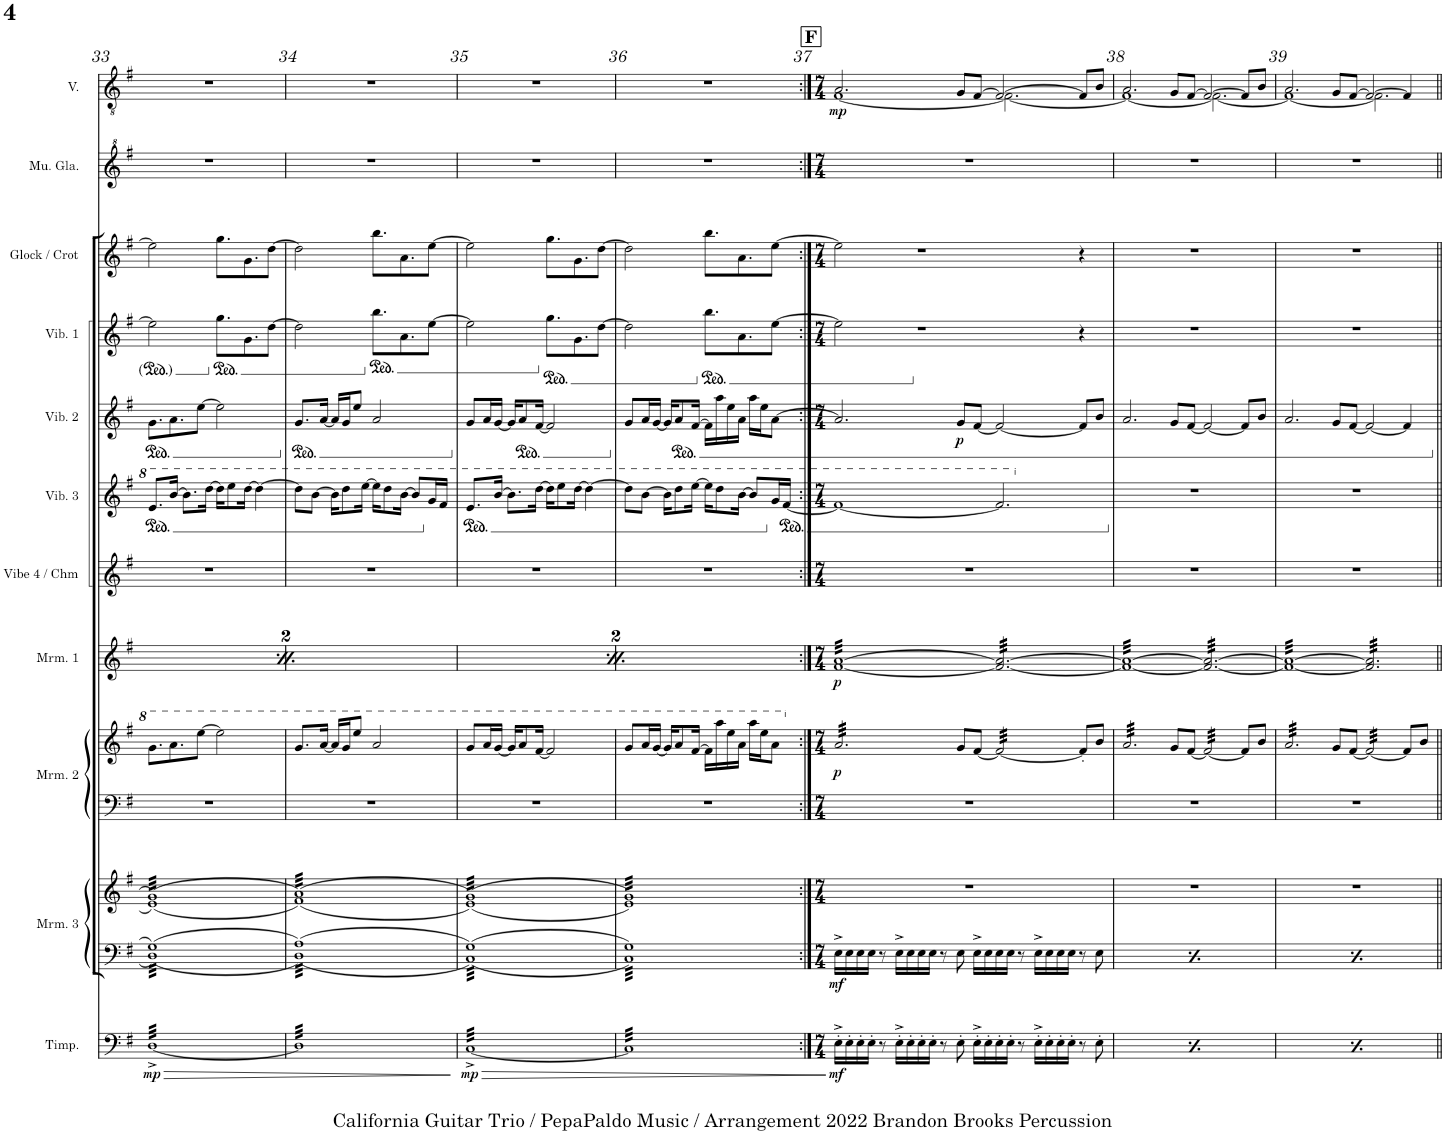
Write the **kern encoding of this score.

**kern	**dynam	**kern	**kern	**dynam	**kern	**kern	**dynam	**kern	**dynam	**kern	**kern	**kern	**dynam	**kern	**kern	**kern	**kern	**dynam
*part11	*part11	*part10	*part10	*part10	*part9	*part9	*part9	*part8	*part8	*part7	*part6	*part5	*part5	*part4	*part3	*part2	*part1	*part1
*staff13	*staff13	*staff12	*staff11	*staff11/12	*staff10	*staff9	*staff9/10	*staff8	*staff8	*staff7	*staff6	*staff5	*staff5	*staff4	*staff3	*staff2	*staff1	*staff1
*I"Timpani	*	*I"Marimba 3	*	*	*I"Marimba 2	*	*	*I"Marimba 1	*	*I"Vibraphone 4 /  Chimes	*I"Vibraphone 3	*I"Vibraphone 2	*	*I"Vibraphone 1	*I"Glock / Crot	*I"Musical Glasses	*I"Voice	*
*I'Timp.	*	*I'Mrm. 3	*	*	*I'Mrm. 2	*	*	*I'Mrm. 1	*	*I'Vibe 4 / Chm	*I'Vib. 3	*I'Vib. 2	*	*I'Vib. 1	*I'Glock / Crot	*I'Mu. Gla.	*I'V.	*
!!LO:PB:g=z
*clefF4	*	*clefF4	*clefG2	*	*clefF4	*clefG2	*	*clefG2	*	*clefG2	*clefG2	*clefG2	*	*clefG2	*clefG2	*clefG^2	*clefGv2	*
*	*	*	*	*	*	*	*	*	*	*	*	*	*	*	*Trd-14c-24	*	*	*
*k[f#]	*	*k[f#]	*k[f#]	*	*k[f#]	*k[f#]	*	*k[f#]	*	*k[f#]	*k[f#]	*k[f#]	*	*k[f#]	*k[f#]	*k[f#]	*k[f#]	*
*M4/4	*	*M4/4	*M4/4	*	*M4/4	*M4/4	*	*M4/4	*	*M4/4	*M4/4	*M4/4	*	*M4/4	*M4/4	*M4/4	*M4/4	*
=33	=33	=33	=33	=33	=33	=33	=33	=33	=33	=33	=33	=33	=33	=33	=33	=33	=33	=33
!	!LO:HP:b	!	!	!	!	!	!	!	!	!	!	!	!	!	!	!	!	!
!	!LO:DY:n=1:b	!	!	!	!	!	!	!	!LO:DY:b	!	!	!	!	!	!	!	!	!
*tremolo	*	*	*	*	*	*	*	*	*	*	*	*	*	*	*	*	*	*
*	*	*tremolo	*	*	*	*	*	*	*	*	*	*	*	*	*	*	*	*
*	*	*	*tremolo	*	*	*	*	*	*	*	*	*	*	*	*	*	*	*
[32D^LLL	> mp	32D 32GLLL	((>32e 32gLLL	.	1r	8.gg\L	.	16ee^>\LL	mf	1r	8.ee/L	8.g\L	.	2ee\]	2ee\]	1r	1r	.
32D^	.	32D 32G	((>32e 32g	.	.	.	.	.	.	.	.	.	.	.	.	.	.	.
32D^	.	32D 32G	((>32e 32g	.	.	.	.	16g\	.	.	.	.	.	.	.	.	.	.
32D^	.	32D 32G	((>32e 32g	.	.	.	.	.	.	.	.	.	.	.	.	.	.	.
32D^	.	32D 32G	((>32e 32g	.	.	.	.	16B\	.	.	.	.	.	.	.	.	.	.
32D^	.	32D 32G	((>32e 32g	.	.	.	.	.	.	.	.	.	.	.	.	.	.	.
32D^	.	32D 32G	((>32e 32g	.	.	8.aa\	.	16bb^>\JJ	.	.	[16bb/Jk	8.a\	.	.	.	.	.	.
32D^	.	32D 32G	((>32e 32g	.	.	.	.	.	.	.	.	.	.	.	.	.	.	.
32D^	.	32D 32G	((>32e 32g	.	.	.	.	16dd\LL	.	.	8.bb\L]	.	.	.	.	.	.	.
32D^	.	32D 32G	((>32e 32g	.	.	.	.	.	.	.	.	.	.	.	.	.	.	.
32D^	.	32D 32G	((>32e 32g	.	.	.	.	16f#\	.	.	.	.	.	.	.	.	.	.
32D^	.	32D 32G	((>32e 32g	.	.	.	.	.	.	.	.	.	.	.	.	.	.	.
32D^	.	32D 32G	((>32e 32g	.	.	[8eee\J	.	16dd\	.	.	.	[8ee\J	.	.	.	.	.	.
32D^	.	32D 32G	((>32e 32g	.	.	.	.	.	.	.	.	.	.	.	.	.	.	.
32D^	.	32D 32G	((>32e 32g	.	.	.	.	16ddd^\JJ	.	.	[16ddd\Jk	.	.	.	.	.	.	.
32D^	.	32D 32G	((>32e 32g	.	.	.	.	.	.	.	.	.	.	.	.	.	.	.
*	*	*	*	*	*	*	*	*	*	*	*	*	*	*ped	*	*	*	*
32D^	.	32D 32G	((>32e 32g	.	.	2eee\]	.	16dd\LL	.	.	16ddd\KL]	2ee\]	.	8.gg\L	8.gg\L	.	.	.
32D^	.	32D 32G	((>32e 32g	.	.	.	.	.	.	.	.	.	.	.	.	.	.	.
32D^	.	32D 32G	((>32e 32g	.	.	.	.	16eee^\	.	.	8eee\	.	.	.	.	.	.	.
32D^	.	32D 32G	((>32e 32g	.	.	.	.	.	.	.	.	.	.	.	.	.	.	.
32D^	.	32D 32G	((>32e 32g	.	.	.	.	16ee\	.	.	.	.	.	.	.	.	.	.
32D^	.	32D 32G	((>32e 32g	.	.	.	.	.	.	.	.	.	.	.	.	.	.	.
32D^	.	32D 32G	((>32e 32g	.	.	.	.	16ddd^\JJ	.	.	[16ddd\Jk	.	.	8.g\	8.g\	.	.	.
32D^	.	32D 32G	((>32e 32g	.	.	.	.	.	.	.	.	.	.	.	.	.	.	.
32D^	.	32D 32G	((>32e 32g	.	.	.	.	16dd/LL	.	.	4ddd\_	.	.	.	.	.	.	.
32D^	.	32D 32G	((>32e 32g	.	.	.	.	.	.	.	.	.	.	.	.	.	.	.
32D^	.	32D 32G	((>32e 32g	.	.	.	.	16ee/	.	.	.	.	.	.	.	.	.	.
32D^	.	32D 32G	((>32e 32g	.	.	.	.	.	.	.	.	.	.	.	.	.	.	.
32D^	.	32D 32G	((>32e 32g	.	.	.	.	16g/	.	.	.	.	.	[8dd\J	[8dd\J	.	.	.
32D^	.	32D 32G	((>32e 32g	.	.	.	.	.	.	.	.	.	.	.	.	.	.	.
32D^	.	32D 32G	((>32e 32g	.	.	.	.	16B/JJ	.	.	.	.	.	.	.	.	.	.
32D^JJJ	.	32D 32GJJJ	32e 32gJJJ	.	.	.	.	.	.	.	.	.	.	.	.	.	.	.
=34	=34	=34	=34	=34	=34	=34	=34	=34	=34	=34	=34	=34	=34	=34	=34	=34	=34	=34
32D]LLL	.	32D 32ALLL	(>(32f# 32a))LLL	.	1r	8.gg/L	.	16dd\LL	.	1r	8ddd\L]	8.g/L	.	2dd\]	2dd\]	1r	1r	.
32D	.	32D 32A	(>(32f# 32a))	.	.	.	.	.	.	.	.	.	.	.	.	.	.	.
32D	.	32D 32A	(>(32f# 32a))	.	.	.	.	16f#\	.	.	.	.	.	.	.	.	.	.
32D	.	32D 32A	(>(32f# 32a))	.	.	.	.	.	.	.	.	.	.	.	.	.	.	.
32D	.	32D 32A	(>(32f# 32a))	.	.	.	.	16bb^\	.	.	[8bb\J	.	.	.	.	.	.	.
32D	.	32D 32A	(>(32f# 32a))	.	.	.	.	.	.	.	.	.	.	.	.	.	.	.
32D	.	32D 32A	(>(32f# 32a))	.	.	[16aa/Jk	.	16dd\JJ	.	.	.	[16a/Jk	.	.	.	.	.	.
32D	.	32D 32A	(>(32f# 32a))	.	.	.	.	.	.	.	.	.	.	.	.	.	.	.
32D	.	32D 32A	(>(32f# 32a))	.	.	16aa/LL]	.	16f#\LL	.	.	16bb\KL]	16a/LL]	.	.	.	.	.	.
32D	.	32D 32A	(>(32f# 32a))	.	.	.	.	.	.	.	.	.	.	.	.	.	.	.
32D	.	32D 32A	(>(32f# 32a))	.	.	16gg/J	.	16ddd^\	.	.	8ddd\	16g/J	.	.	.	.	.	.
32D	.	32D 32A	(>(32f# 32a))	.	.	.	.	.	.	.	.	.	.	.	.	.	.	.
32D	.	32D 32A	(>(32f# 32a))	.	.	8eee/J	.	16dd\	.	.	.	8ee/J	.	.	.	.	.	.
32D	.	32D 32A	(>(32f# 32a))	.	.	.	.	.	.	.	.	.	.	.	.	.	.	.
32D	.	32D 32A	(>(32f# 32a))	.	.	.	.	16eee^\JJ	.	.	[16eee\Jk	.	.	.	.	.	.	.
32D	.	32D 32A	(>(32f# 32a))	.	.	.	.	.	.	.	.	.	.	.	.	.	.	.
*	*	*	*	*	*	*	*	*	*	*	*	*	*	*Xped	*	*	*	*
*	*	*	*	*	*	*	*	*	*	*	*	*	*	*ped	*	*	*	*
32D	.	32D 32A	(>(32f# 32a))	.	.	2aa/	.	16ee\LL	.	.	16eee\KL]	2a/	.	8.bb\L	8.bb\L	.	.	.
32D	.	32D 32A	(>(32f# 32a))	.	.	.	.	.	.	.	.	.	.	.	.	.	.	.
32D	.	32D 32A	(>(32f# 32a))	.	.	.	.	16ddd^\	.	.	8ddd\	.	.	.	.	.	.	.
32D	.	32D 32A	(>(32f# 32a))	.	.	.	.	.	.	.	.	.	.	.	.	.	.	.
32D	.	32D 32A	(>(32f# 32a))	.	.	.	.	16dd\	.	.	.	.	.	.	.	.	.	.
32D	.	32D 32A	(>(32f# 32a))	.	.	.	.	.	.	.	.	.	.	.	.	.	.	.
32D	.	32D 32A	(>(32f# 32a))	.	.	.	.	16bb^\JJ	.	.	[16bb\Jk	.	.	8.a\	8.a\	.	.	.
32D	.	32D 32A	(>(32f# 32a))	.	.	.	.	.	.	.	.	.	.	.	.	.	.	.
32D	.	32D 32A	(>(32f# 32a))	.	.	.	.	16dd\LL	.	.	8bb/L]	.	.	.	.	.	.	.
32D	.	32D 32A	(>(32f# 32a))	.	.	.	.	.	.	.	.	.	.	.	.	.	.	.
32D	.	32D 32A	(>(32f# 32a))	.	.	.	.	16f#\	.	.	.	.	.	.	.	.	.	.
32D	.	32D 32A	(>(32f# 32a))	.	.	.	.	.	.	.	.	.	.	.	.	.	.	.
*	*	*	*	*	*	*	*	*	*	*	*Xped	*	*	*	*	*	*	*
32D	.	32D 32A	(>(32f# 32a))	.	.	.	.	16gg^\	.	.	16gg/L	.	.	[8ee\J	[8ee\J	.	.	.
32D	.	32D 32A	(>(32f# 32a))	.	.	.	.	.	.	.	.	.	.	.	.	.	.	.
32D	.	32D 32A	(>(32f# 32a))	.	.	.	.	16ff#^\JJ	.	.	16ff#/JJ	.	.	.	.	.	.	.
32DJJJ	.	32D 32AJJJ	(32f# 32a))JJJ	.	.	.	.	.	.	.	.	.	.	.	.	.	.	.
.	]	.	.	.	.	.	.	.	.	.	.	.	.	.	.	.	.	.
=35	=35	=35	=35	=35	=35	=35	=35	=35	=35	=35	=35	=35	=35	=35	=35	=35	=35	=35
!	!LO:HP:b	!	!	!	!	!	!	!	!	!	!	!	!	!	!	!	!	!
!	!LO:DY:n=1:b	!	!	!	!	!	!	!	!LO:DY:b	!	!	!	!	!	!	!	!	!
[32C^LLL	> mp	32C 32GLLL	(>(32e 32g))LLL	.	1r	8gg/L	.	16ee^>\LL	mf	1r	8.ee/L	8g/L	.	2ee\]	2ee\]	1r	1r	.
32C^	.	32C 32G	(>(32e 32g))	.	.	.	.	.	.	.	.	.	.	.	.	.	.	.
32C^	.	32C 32G	(>(32e 32g))	.	.	.	.	16g\	.	.	.	.	.	.	.	.	.	.
32C^	.	32C 32G	(>(32e 32g))	.	.	.	.	.	.	.	.	.	.	.	.	.	.	.
32C^	.	32C 32G	(>(32e 32g))	.	.	16aa/L	.	16B\	.	.	.	16a/L	.	.	.	.	.	.
32C^	.	32C 32G	(>(32e 32g))	.	.	.	.	.	.	.	.	.	.	.	.	.	.	.
32C^	.	32C 32G	(>(32e 32g))	.	.	[16gg/JJ	.	16bb^>\JJ	.	.	[16bb/Jk	[16g/JJ	.	.	.	.	.	.
32C^	.	32C 32G	(>(32e 32g))	.	.	.	.	.	.	.	.	.	.	.	.	.	.	.
32C^	.	32C 32G	(>(32e 32g))	.	.	16gg/KL]	.	16dd\LL	.	.	8.bb\L]	16g/KL]	.	.	.	.	.	.
32C^	.	32C 32G	(>(32e 32g))	.	.	.	.	.	.	.	.	.	.	.	.	.	.	.
*	*	*	*	*	*	*	*	*	*	*	*	*ped	*	*	*	*	*	*
32C^	.	32C 32G	(>(32e 32g))	.	.	8aa/	.	16f#\	.	.	.	8a/	.	.	.	.	.	.
32C^	.	32C 32G	(>(32e 32g))	.	.	.	.	.	.	.	.	.	.	.	.	.	.	.
32C^	.	32C 32G	(>(32e 32g))	.	.	.	.	16dd\	.	.	.	.	.	.	.	.	.	.
32C^	.	32C 32G	(>(32e 32g))	.	.	.	.	.	.	.	.	.	.	.	.	.	.	.
32C^	.	32C 32G	(>(32e 32g))	.	.	[16ff#/Jk	.	16ddd^\JJ	.	.	[16ddd\Jk	[16f#/Jk	.	.	.	.	.	.
32C^	.	32C 32G	(>(32e 32g))	.	.	.	.	.	.	.	.	.	.	.	.	.	.	.
*	*	*	*	*	*	*	*	*	*	*	*	*	*	*Xped	*	*	*	*
*	*	*	*	*	*	*	*	*	*	*	*	*	*	*ped	*	*	*	*
32C^	.	32C 32G	(>(32e 32g))	.	.	2ff#/]	.	16dd\LL	.	.	16ddd\KL]	2f#/]	.	8.gg\L	8.gg\L	.	.	.
32C^	.	32C 32G	(>(32e 32g))	.	.	.	.	.	.	.	.	.	.	.	.	.	.	.
32C^	.	32C 32G	(>(32e 32g))	.	.	.	.	16eee^\	.	.	8eee\	.	.	.	.	.	.	.
32C^	.	32C 32G	(>(32e 32g))	.	.	.	.	.	.	.	.	.	.	.	.	.	.	.
32C^	.	32C 32G	(>(32e 32g))	.	.	.	.	16ee\	.	.	.	.	.	.	.	.	.	.
32C^	.	32C 32G	(>(32e 32g))	.	.	.	.	.	.	.	.	.	.	.	.	.	.	.
32C^	.	32C 32G	(>(32e 32g))	.	.	.	.	16ddd^\JJ	.	.	[16ddd\Jk	.	.	8.g\	8.g\	.	.	.
32C^	.	32C 32G	(>(32e 32g))	.	.	.	.	.	.	.	.	.	.	.	.	.	.	.
32C^	.	32C 32G	(>(32e 32g))	.	.	.	.	16dd/LL	.	.	4ddd\_	.	.	.	.	.	.	.
32C^	.	32C 32G	(>(32e 32g))	.	.	.	.	.	.	.	.	.	.	.	.	.	.	.
32C^	.	32C 32G	(>(32e 32g))	.	.	.	.	16ee/	.	.	.	.	.	.	.	.	.	.
32C^	.	32C 32G	(>(32e 32g))	.	.	.	.	.	.	.	.	.	.	.	.	.	.	.
32C^	.	32C 32G	(>(32e 32g))	.	.	.	.	16g/	.	.	.	.	.	[8dd\J	[8dd\J	.	.	.
32C^	.	32C 32G	(>(32e 32g))	.	.	.	.	.	.	.	.	.	.	.	.	.	.	.
32C^	.	32C 32G	(>(32e 32g))	.	.	.	.	16B/JJ	.	.	.	.	.	.	.	.	.	.
32C^JJJ	.	32C 32GJJJ	(32e 32g))JJJ	.	.	.	.	.	.	.	.	.	.	.	.	.	.	.
=36	=36	=36	=36	=36	=36	=36	=36	=36	=36	=36	=36	=36	=36	=36	=36	=36	=36	=36
32C]LLL	.	32C 32GLLL	32e 32g))LLL	.	1r	8gg/L	.	16dd\LL	.	1r	8ddd\L]	8g/L	.	2dd\]	2dd\]	1r	1r	.
32C	.	32C 32G	32e 32g))	.	.	.	.	.	.	.	.	.	.	.	.	.	.	.
32C	.	32C 32G	32e 32g))	.	.	.	.	16f#\	.	.	.	.	.	.	.	.	.	.
32C	.	32C 32G	32e 32g))	.	.	.	.	.	.	.	.	.	.	.	.	.	.	.
32C	.	32C 32G	32e 32g))	.	.	16aa/L	.	16bb^\	.	.	[8bb\J	16a/L	.	.	.	.	.	.
32C	.	32C 32G	32e 32g))	.	.	.	.	.	.	.	.	.	.	.	.	.	.	.
32C	.	32C 32G	32e 32g))	.	.	[16gg/JJ	.	16dd\JJ	.	.	.	[16g/JJ	.	.	.	.	.	.
32C	.	32C 32G	32e 32g))	.	.	.	.	.	.	.	.	.	.	.	.	.	.	.
32C	.	32C 32G	32e 32g))	.	.	16gg/KL]	.	16f#\LL	.	.	16bb\KL]	16g/KL]	.	.	.	.	.	.
32C	.	32C 32G	32e 32g))	.	.	.	.	.	.	.	.	.	.	.	.	.	.	.
*	*	*	*	*	*	*	*	*	*	*	*	*ped	*	*	*	*	*	*
32C	.	32C 32G	32e 32g))	.	.	8aa/	.	16ddd^\	.	.	8ddd\	8a/	.	.	.	.	.	.
32C	.	32C 32G	32e 32g))	.	.	.	.	.	.	.	.	.	.	.	.	.	.	.
32C	.	32C 32G	32e 32g))	.	.	.	.	16dd\	.	.	.	.	.	.	.	.	.	.
32C	.	32C 32G	32e 32g))	.	.	.	.	.	.	.	.	.	.	.	.	.	.	.
32C	.	32C 32G	32e 32g))	.	.	[16ff#/Jk	.	16eee^\JJ	.	.	[16eee\Jk	[16f#/Jk	.	.	.	.	.	.
32C	.	32C 32G	32e 32g))	.	.	.	.	.	.	.	.	.	.	.	.	.	.	.
*	*	*	*	*	*	*	*	*	*	*	*	*	*	*Xped	*	*	*	*
*	*	*	*	*	*	*	*	*	*	*	*	*	*	*ped	*	*	*	*
32C	.	32C 32G	32e 32g))	.	.	16ff#\LL]	.	16ee\LL	.	.	16eee\KL]	16f#\LL]	.	8.bb\L	8.bb\L	.	.	.
32C	.	32C 32G	32e 32g))	.	.	.	.	.	.	.	.	.	.	.	.	.	.	.
32C	.	32C 32G	32e 32g))	.	.	16aaa\	.	16ddd^\	.	.	8ddd\	16aa\	.	.	.	.	.	.
32C	.	32C 32G	32e 32g))	.	.	.	.	.	.	.	.	.	.	.	.	.	.	.
32C	.	32C 32G	32e 32g))	.	.	16eee\	.	16dd\	.	.	.	16ee\	.	.	.	.	.	.
32C	.	32C 32G	32e 32g))	.	.	.	.	.	.	.	.	.	.	.	.	.	.	.
32C	.	32C 32G	32e 32g))	.	.	16aa\JJ	.	16bb^\JJ	.	.	[16bb\Jk	16a\JJ	.	8.a\	8.a\	.	.	.
32C	.	32C 32G	32e 32g))	.	.	.	.	.	.	.	.	.	.	.	.	.	.	.
32C	.	32C 32G	32e 32g))	.	.	16aaa\LL	.	16dd\LL	.	.	8bb/L]	16aa\LL	.	.	.	.	.	.
32C	.	32C 32G	32e 32g))	.	.	.	.	.	.	.	.	.	.	.	.	.	.	.
32C	.	32C 32G	32e 32g))	.	.	16eee\J	.	16f#\	.	.	.	16ee\J	.	.	.	.	.	.
32C	.	32C 32G	32e 32g))	.	.	.	.	.	.	.	.	.	.	.	.	.	.	.
*	*	*	*	*	*	*	*	*	*	*	*Xped	*	*	*	*	*	*	*
32C	.	32C 32G	32e 32g))	.	.	8aa\J	.	16gg^\	.	.	16gg/L	[8a\J	.	[8ee\J	[8ee\J	.	.	.
32C	.	32C 32G	32e 32g))	.	.	.	.	.	.	.	.	.	.	.	.	.	.	.
32C	.	32C 32G	32e 32g))	.	.	.	.	16ff#^\JJ	.	.	[16ff#/JJ	.	.	.	.	.	.	.
32CJJJ	.	32C 32GJJJ	32e 32g))JJJ	.	.	.	.	.	.	.	.	.	.	.	.	.	.	.
*	*	*	*Xtremolo	*	*	*	*	*	*	*	*	*	*	*	*	*	*	*
*	*	*Xtremolo	*	*	*	*	*	*	*	*	*	*	*	*	*	*	*	*
*Xtremolo	*	*	*	*	*	*	*	*	*	*	*	*	*	*	*	*	*	*
.	]	.	.	.	.	.	.	.	.	.	.	.	.	.	.	.	.	.
!!LO:REH:place=s1:a:B:cj:fs=14:t=F
=37:|!	=37:|!	=37:|!	=37:|!	=37:|!	=37:|!	=37:|!	=37:|!	=37:|!	=37:|!	=37:|!	=37:|!	=37:|!	=37:|!	=37:|!	=37:|!	=37:|!	=37:|!	=37:|!
*M7/4	*	*M7/4	*M7/4	*	*M7/4	*M7/4	*	*M7/4	*	*M7/4	*M7/4	*M7/4	*	*M7/4	*M7/4	*M7/4	*M7/4	*
*	*	*	*	*	*	*	*	*	*	*	*	*	*	*	*	*	*^	*
!	!LO:DY:b	!	!	!LO:DY:b=2	!	!	!LO:DY:b	!	!LO:DY:b	!	!	!	!	!	!	!	!	!	!LO:DY:b
*	*	*	*	*	*	*tremolo	*	*	*	*	*	*	*	*	*	*	*	*	*
*	*	*	*	*	*	*	*	*tremolo	*	*	*	*	*	*	*	*	*	*	*
16E'^\LL	mf	16E^\LL	1..r	mf	1..r	32a/LLL	p	[32f# [32aLLL	p	1..r	1ff#_	2.a/]	.	2ee\]	2ee\]	1..r	2.A/	[1F#	mp
.	.	.	.	.	.	32a/	.	32f# 32a	.	.	.	.	.	.	.	.	.	.	.
16E'\	.	16E\	.	.	.	32a/	.	32f# 32a	.	.	.	.	.	.	.	.	.	.	.
.	.	.	.	.	.	32a/	.	32f# 32a	.	.	.	.	.	.	.	.	.	.	.
16E'\	.	16E\	.	.	.	32a/	.	32f# 32a	.	.	.	.	.	.	.	.	.	.	.
.	.	.	.	.	.	32a/	.	32f# 32a	.	.	.	.	.	.	.	.	.	.	.
16E'\JJ	.	16E\JJ	.	.	.	32a/	.	32f# 32a	.	.	.	.	.	.	.	.	.	.	.
.	.	.	.	.	.	32a/	.	32f# 32a	.	.	.	.	.	.	.	.	.	.	.
8r	.	8r	.	.	.	32a/	.	32f# 32a	.	.	.	.	.	.	.	.	.	.	.
.	.	.	.	.	.	32a/	.	32f# 32a	.	.	.	.	.	.	.	.	.	.	.
.	.	.	.	.	.	32a/	.	32f# 32a	.	.	.	.	.	.	.	.	.	.	.
.	.	.	.	.	.	32a/	.	32f# 32a	.	.	.	.	.	.	.	.	.	.	.
16E'^\LL	.	16E^\LL	.	.	.	32a/	.	32f# 32a	.	.	.	.	.	.	.	.	.	.	.
.	.	.	.	.	.	32a/	.	32f# 32a	.	.	.	.	.	.	.	.	.	.	.
16E'\	.	16E\	.	.	.	32a/	.	32f# 32a	.	.	.	.	.	.	.	.	.	.	.
.	.	.	.	.	.	32a/	.	32f# 32a	.	.	.	.	.	.	.	.	.	.	.
*	*	*	*	*	*	*	*	*	*	*	*	*	*	*Xped	*	*	*	*	*
16E'\	.	16E\	.	.	.	32a/	.	32f# 32a	.	.	.	.	.	1r	1r	.	.	.	.
.	.	.	.	.	.	32a/	.	32f# 32a	.	.	.	.	.	.	.	.	.	.	.
16E'\JJ	.	16E\JJ	.	.	.	32a/	.	32f# 32a	.	.	.	.	.	.	.	.	.	.	.
.	.	.	.	.	.	32a/	.	32f# 32a	.	.	.	.	.	.	.	.	.	.	.
8r	.	8r	.	.	.	32a/	.	32f# 32a	.	.	.	.	.	.	.	.	.	.	.
.	.	.	.	.	.	32a/	.	32f# 32a	.	.	.	.	.	.	.	.	.	.	.
.	.	.	.	.	.	32a/	.	32f# 32a	.	.	.	.	.	.	.	.	.	.	.
.	.	.	.	.	.	32a/JJJ	.	32f# 32a	.	.	.	.	.	.	.	.	.	.	.
*	*	*	*	*	*	*Xtremolo	*	*	*	*	*	*	*	*	*	*	*	*	*
!	!	!	!	!	!	!	!	!	!	!	!	!	!LO:DY:b	!	!	!	!	!	!
8E'\	.	8E\	.	.	.	8g/L	.	32f# 32a	.	.	.	8g/L	p	.	.	.	8G/L	.	.
.	.	.	.	.	.	.	.	32f# 32a	.	.	.	.	.	.	.	.	.	.	.
.	.	.	.	.	.	.	.	32f# 32a	.	.	.	.	.	.	.	.	.	.	.
.	.	.	.	.	.	.	.	32f# 32a	.	.	.	.	.	.	.	.	.	.	.
16E'^\LL	.	16E^\LL	.	.	.	[8f#/J	.	32f# 32a	.	.	.	[8f#/J	.	.	.	.	[8F#/J	.	.
.	.	.	.	.	.	.	.	32f# 32a	.	.	.	.	.	.	.	.	.	.	.
16E'\	.	16E\	.	.	.	.	.	32f# 32a	.	.	.	.	.	.	.	.	.	.	.
.	.	.	.	.	.	.	.	32f# 32aJJJ	.	.	.	.	.	.	.	.	.	.	.
*	*	*	*	*	*	*tremolo	*	*	*	*	*	*	*	*	*	*	*	*	*
16E'\	.	16E\	.	.	.	32f#/LLL	.	32f#/ 32a/LLL	.	.	2.ff#/]	2f#/_	.	.	.	.	2F#/_	2.F#\_	.
.	.	.	.	.	.	32f#/	.	32f#/ 32a/	.	.	.	.	.	.	.	.	.	.	.
16E'\JJ	.	16E\JJ	.	.	.	32f#/	.	32f#/ 32a/	.	.	.	.	.	.	.	.	.	.	.
.	.	.	.	.	.	32f#/	.	32f#/ 32a/	.	.	.	.	.	.	.	.	.	.	.
8r	.	8r	.	.	.	32f#/	.	32f#/ 32a/	.	.	.	.	.	.	.	.	.	.	.
.	.	.	.	.	.	32f#/	.	32f#/ 32a/	.	.	.	.	.	.	.	.	.	.	.
.	.	.	.	.	.	32f#/	.	32f#/ 32a/	.	.	.	.	.	.	.	.	.	.	.
.	.	.	.	.	.	32f#/	.	32f#/ 32a/	.	.	.	.	.	.	.	.	.	.	.
16E'^\LL	.	16E^\LL	.	.	.	32f#/	.	32f#/ 32a/	.	.	.	.	.	.	.	.	.	.	.
.	.	.	.	.	.	32f#/	.	32f#/ 32a/	.	.	.	.	.	.	.	.	.	.	.
16E'\	.	16E\	.	.	.	32f#/	.	32f#/ 32a/	.	.	.	.	.	.	.	.	.	.	.
.	.	.	.	.	.	32f#/	.	32f#/ 32a/	.	.	.	.	.	.	.	.	.	.	.
16E'\	.	16E\	.	.	.	32f#/	.	32f#/ 32a/	.	.	.	.	.	.	.	.	.	.	.
.	.	.	.	.	.	32f#/	.	32f#/ 32a/	.	.	.	.	.	.	.	.	.	.	.
16E'\JJ	.	16E\JJ	.	.	.	32f#/	.	32f#/ 32a/	.	.	.	.	.	.	.	.	.	.	.
.	.	.	.	.	.	32f#/JJJ	.	32f#/ 32a/	.	.	.	.	.	.	.	.	.	.	.
*	*	*	*	*	*	*Xtremolo	*	*	*	*	*	*	*	*	*	*	*	*	*
8r	.	8r	.	.	.	8f#'/L]	.	32f#/ 32a/	.	.	.	8f#/L]	.	4r	4r	.	8F#/L]	.	.
.	.	.	.	.	.	.	.	32f#/ 32a/	.	.	.	.	.	.	.	.	.	.	.
.	.	.	.	.	.	.	.	32f#/ 32a/	.	.	.	.	.	.	.	.	.	.	.
.	.	.	.	.	.	.	.	32f#/ 32a/	.	.	.	.	.	.	.	.	.	.	.
8E'\	.	8E\	.	.	.	8b/J	.	32f#/ 32a/	.	.	.	8b/J	.	.	.	.	8B/J	.	.
.	.	.	.	.	.	.	.	32f#/ 32a/	.	.	.	.	.	.	.	.	.	.	.
.	.	.	.	.	.	.	.	32f#/ 32a/	.	.	.	.	.	.	.	.	.	.	.
.	.	.	.	.	.	.	.	32f#/ 32a/JJJ	.	.	.	.	.	.	.	.	.	.	.
=38	=38	=38	=38	=38	=38	=38	=38	=38	=38	=38	=38	=38	=38	=38	=38	=38	=38	=38	=38
!	!LO:DY:b	!	!	!LO:DY:b=2	!	!	!	!	!	!	!	!	!	!	!	!	!	!	!
*	*	*	*	*	*	*tremolo	*	*	*	*	*	*	*	*	*	*	*	*	*
16E'^\LL	mf	16E^\LL	1..r	mf	1..r	32a/LLL	.	32f# 32aLLL	.	1..r	1..r	2.a/	.	1..r	1..r	1..r	2.A/	1F#_	.
.	.	.	.	.	.	32a/	.	32f# 32a	.	.	.	.	.	.	.	.	.	.	.
16E'\	.	16E\	.	.	.	32a/	.	32f# 32a	.	.	.	.	.	.	.	.	.	.	.
.	.	.	.	.	.	32a/	.	32f# 32a	.	.	.	.	.	.	.	.	.	.	.
16E'\	.	16E\	.	.	.	32a/	.	32f# 32a	.	.	.	.	.	.	.	.	.	.	.
.	.	.	.	.	.	32a/	.	32f# 32a	.	.	.	.	.	.	.	.	.	.	.
16E'\JJ	.	16E\JJ	.	.	.	32a/	.	32f# 32a	.	.	.	.	.	.	.	.	.	.	.
.	.	.	.	.	.	32a/	.	32f# 32a	.	.	.	.	.	.	.	.	.	.	.
8r	.	8r	.	.	.	32a/	.	32f# 32a	.	.	.	.	.	.	.	.	.	.	.
.	.	.	.	.	.	32a/	.	32f# 32a	.	.	.	.	.	.	.	.	.	.	.
.	.	.	.	.	.	32a/	.	32f# 32a	.	.	.	.	.	.	.	.	.	.	.
.	.	.	.	.	.	32a/	.	32f# 32a	.	.	.	.	.	.	.	.	.	.	.
16E'^\LL	.	16E^\LL	.	.	.	32a/	.	32f# 32a	.	.	.	.	.	.	.	.	.	.	.
.	.	.	.	.	.	32a/	.	32f# 32a	.	.	.	.	.	.	.	.	.	.	.
16E'\	.	16E\	.	.	.	32a/	.	32f# 32a	.	.	.	.	.	.	.	.	.	.	.
.	.	.	.	.	.	32a/	.	32f# 32a	.	.	.	.	.	.	.	.	.	.	.
16E'\	.	16E\	.	.	.	32a/	.	32f# 32a	.	.	.	.	.	.	.	.	.	.	.
.	.	.	.	.	.	32a/	.	32f# 32a	.	.	.	.	.	.	.	.	.	.	.
16E'\JJ	.	16E\JJ	.	.	.	32a/	.	32f# 32a	.	.	.	.	.	.	.	.	.	.	.
.	.	.	.	.	.	32a/	.	32f# 32a	.	.	.	.	.	.	.	.	.	.	.
8r	.	8r	.	.	.	32a/	.	32f# 32a	.	.	.	.	.	.	.	.	.	.	.
.	.	.	.	.	.	32a/	.	32f# 32a	.	.	.	.	.	.	.	.	.	.	.
.	.	.	.	.	.	32a/	.	32f# 32a	.	.	.	.	.	.	.	.	.	.	.
.	.	.	.	.	.	32a/JJJ	.	32f# 32a	.	.	.	.	.	.	.	.	.	.	.
*	*	*	*	*	*	*Xtremolo	*	*	*	*	*	*	*	*	*	*	*	*	*
8E'\	.	8E\	.	.	.	8g/L	.	32f# 32a	.	.	.	8g/L	.	.	.	.	8G/L	.	.
.	.	.	.	.	.	.	.	32f# 32a	.	.	.	.	.	.	.	.	.	.	.
.	.	.	.	.	.	.	.	32f# 32a	.	.	.	.	.	.	.	.	.	.	.
.	.	.	.	.	.	.	.	32f# 32a	.	.	.	.	.	.	.	.	.	.	.
16E'^\LL	.	16E^\LL	.	.	.	[8f#/J	.	32f# 32a	.	.	.	[8f#/J	.	.	.	.	[8F#/J	.	.
.	.	.	.	.	.	.	.	32f# 32a	.	.	.	.	.	.	.	.	.	.	.
16E'\	.	16E\	.	.	.	.	.	32f# 32a	.	.	.	.	.	.	.	.	.	.	.
.	.	.	.	.	.	.	.	32f# 32aJJJ	.	.	.	.	.	.	.	.	.	.	.
*	*	*	*	*	*	*tremolo	*	*	*	*	*	*	*	*	*	*	*	*	*
16E'\	.	16E\	.	.	.	32f#/LLL	.	32f#/ 32a/LLL	.	.	.	2f#/_	.	.	.	.	2F#/_	2.F#\_	.
.	.	.	.	.	.	32f#/	.	32f#/ 32a/	.	.	.	.	.	.	.	.	.	.	.
16E'\JJ	.	16E\JJ	.	.	.	32f#/	.	32f#/ 32a/	.	.	.	.	.	.	.	.	.	.	.
.	.	.	.	.	.	32f#/	.	32f#/ 32a/	.	.	.	.	.	.	.	.	.	.	.
8r	.	8r	.	.	.	32f#/	.	32f#/ 32a/	.	.	.	.	.	.	.	.	.	.	.
.	.	.	.	.	.	32f#/	.	32f#/ 32a/	.	.	.	.	.	.	.	.	.	.	.
.	.	.	.	.	.	32f#/	.	32f#/ 32a/	.	.	.	.	.	.	.	.	.	.	.
.	.	.	.	.	.	32f#/	.	32f#/ 32a/	.	.	.	.	.	.	.	.	.	.	.
16E'^\LL	.	16E^\LL	.	.	.	32f#/	.	32f#/ 32a/	.	.	.	.	.	.	.	.	.	.	.
.	.	.	.	.	.	32f#/	.	32f#/ 32a/	.	.	.	.	.	.	.	.	.	.	.
16E'\	.	16E\	.	.	.	32f#/	.	32f#/ 32a/	.	.	.	.	.	.	.	.	.	.	.
.	.	.	.	.	.	32f#/	.	32f#/ 32a/	.	.	.	.	.	.	.	.	.	.	.
16E'\	.	16E\	.	.	.	32f#/	.	32f#/ 32a/	.	.	.	.	.	.	.	.	.	.	.
.	.	.	.	.	.	32f#/	.	32f#/ 32a/	.	.	.	.	.	.	.	.	.	.	.
16E'\JJ	.	16E\JJ	.	.	.	32f#/	.	32f#/ 32a/	.	.	.	.	.	.	.	.	.	.	.
.	.	.	.	.	.	32f#/JJJ	.	32f#/ 32a/	.	.	.	.	.	.	.	.	.	.	.
*	*	*	*	*	*	*Xtremolo	*	*	*	*	*	*	*	*	*	*	*	*	*
8r	.	8r	.	.	.	8f#/L]	.	32f#/ 32a/	.	.	.	8f#/L]	.	.	.	.	8F#/L]	.	.
.	.	.	.	.	.	.	.	32f#/ 32a/	.	.	.	.	.	.	.	.	.	.	.
.	.	.	.	.	.	.	.	32f#/ 32a/	.	.	.	.	.	.	.	.	.	.	.
.	.	.	.	.	.	.	.	32f#/ 32a/	.	.	.	.	.	.	.	.	.	.	.
8E'\	.	8E\	.	.	.	8b/J	.	32f#/ 32a/	.	.	.	8b/J	.	.	.	.	8B/J	.	.
.	.	.	.	.	.	.	.	32f#/ 32a/	.	.	.	.	.	.	.	.	.	.	.
.	.	.	.	.	.	.	.	32f#/ 32a/	.	.	.	.	.	.	.	.	.	.	.
.	.	.	.	.	.	.	.	32f#/ 32a/JJJ	.	.	.	.	.	.	.	.	.	.	.
=39	=39	=39	=39	=39	=39	=39	=39	=39	=39	=39	=39	=39	=39	=39	=39	=39	=39	=39	=39
!	!LO:DY:b	!	!	!LO:DY:b=2	!	!	!	!	!	!	!	!	!	!	!	!	!	!	!
*	*	*	*	*	*	*tremolo	*	*	*	*	*	*	*	*	*	*	*	*	*
16E'^\LL	mf	16E^\LL	1..r	mf	1..r	32a/LLL	.	32f# 32aLLL	.	1..r	1..r	2.a/	.	1..r	1..r	1..r	2.A/	1F#_	.
.	.	.	.	.	.	32a/	.	32f# 32a	.	.	.	.	.	.	.	.	.	.	.
16E'\	.	16E\	.	.	.	32a/	.	32f# 32a	.	.	.	.	.	.	.	.	.	.	.
.	.	.	.	.	.	32a/	.	32f# 32a	.	.	.	.	.	.	.	.	.	.	.
16E'\	.	16E\	.	.	.	32a/	.	32f# 32a	.	.	.	.	.	.	.	.	.	.	.
.	.	.	.	.	.	32a/	.	32f# 32a	.	.	.	.	.	.	.	.	.	.	.
16E'\JJ	.	16E\JJ	.	.	.	32a/	.	32f# 32a	.	.	.	.	.	.	.	.	.	.	.
.	.	.	.	.	.	32a/	.	32f# 32a	.	.	.	.	.	.	.	.	.	.	.
8r	.	8r	.	.	.	32a/	.	32f# 32a	.	.	.	.	.	.	.	.	.	.	.
.	.	.	.	.	.	32a/	.	32f# 32a	.	.	.	.	.	.	.	.	.	.	.
.	.	.	.	.	.	32a/	.	32f# 32a	.	.	.	.	.	.	.	.	.	.	.
.	.	.	.	.	.	32a/	.	32f# 32a	.	.	.	.	.	.	.	.	.	.	.
16E'^\LL	.	16E^\LL	.	.	.	32a/	.	32f# 32a	.	.	.	.	.	.	.	.	.	.	.
.	.	.	.	.	.	32a/	.	32f# 32a	.	.	.	.	.	.	.	.	.	.	.
16E'\	.	16E\	.	.	.	32a/	.	32f# 32a	.	.	.	.	.	.	.	.	.	.	.
.	.	.	.	.	.	32a/	.	32f# 32a	.	.	.	.	.	.	.	.	.	.	.
16E'\	.	16E\	.	.	.	32a/	.	32f# 32a	.	.	.	.	.	.	.	.	.	.	.
.	.	.	.	.	.	32a/	.	32f# 32a	.	.	.	.	.	.	.	.	.	.	.
16E'\JJ	.	16E\JJ	.	.	.	32a/	.	32f# 32a	.	.	.	.	.	.	.	.	.	.	.
.	.	.	.	.	.	32a/	.	32f# 32a	.	.	.	.	.	.	.	.	.	.	.
8r	.	8r	.	.	.	32a/	.	32f# 32a	.	.	.	.	.	.	.	.	.	.	.
.	.	.	.	.	.	32a/	.	32f# 32a	.	.	.	.	.	.	.	.	.	.	.
.	.	.	.	.	.	32a/	.	32f# 32a	.	.	.	.	.	.	.	.	.	.	.
.	.	.	.	.	.	32a/JJJ	.	32f# 32a	.	.	.	.	.	.	.	.	.	.	.
*	*	*	*	*	*	*Xtremolo	*	*	*	*	*	*	*	*	*	*	*	*	*
8E'\	.	8E\	.	.	.	8g/L	.	32f# 32a	.	.	.	8g/L	.	.	.	.	8G/L	.	.
.	.	.	.	.	.	.	.	32f# 32a	.	.	.	.	.	.	.	.	.	.	.
.	.	.	.	.	.	.	.	32f# 32a	.	.	.	.	.	.	.	.	.	.	.
.	.	.	.	.	.	.	.	32f# 32a	.	.	.	.	.	.	.	.	.	.	.
16E'^\LL	.	16E^\LL	.	.	.	[8f#/J	.	32f# 32a	.	.	.	[8f#/J	.	.	.	.	[8F#/J	.	.
.	.	.	.	.	.	.	.	32f# 32a	.	.	.	.	.	.	.	.	.	.	.
16E'\	.	16E\	.	.	.	.	.	32f# 32a	.	.	.	.	.	.	.	.	.	.	.
.	.	.	.	.	.	.	.	32f# 32aJJJ	.	.	.	.	.	.	.	.	.	.	.
*	*	*	*	*	*	*tremolo	*	*	*	*	*	*	*	*	*	*	*	*	*
16E'\	.	16E\	.	.	.	32f#/LLL	.	32f#/] 32a/]LLL	.	.	.	2f#/_	.	.	.	.	2F#/_	2.F#\]	.
.	.	.	.	.	.	32f#/	.	32f#/ 32a/	.	.	.	.	.	.	.	.	.	.	.
16E'\JJ	.	16E\JJ	.	.	.	32f#/	.	32f#/ 32a/	.	.	.	.	.	.	.	.	.	.	.
.	.	.	.	.	.	32f#/	.	32f#/ 32a/	.	.	.	.	.	.	.	.	.	.	.
8r	.	8r	.	.	.	32f#/	.	32f#/ 32a/	.	.	.	.	.	.	.	.	.	.	.
.	.	.	.	.	.	32f#/	.	32f#/ 32a/	.	.	.	.	.	.	.	.	.	.	.
.	.	.	.	.	.	32f#/	.	32f#/ 32a/	.	.	.	.	.	.	.	.	.	.	.
.	.	.	.	.	.	32f#/	.	32f#/ 32a/	.	.	.	.	.	.	.	.	.	.	.
16E'^\LL	.	16E^\LL	.	.	.	32f#/	.	32f#/ 32a/	.	.	.	.	.	.	.	.	.	.	.
.	.	.	.	.	.	32f#/	.	32f#/ 32a/	.	.	.	.	.	.	.	.	.	.	.
16E'\	.	16E\	.	.	.	32f#/	.	32f#/ 32a/	.	.	.	.	.	.	.	.	.	.	.
.	.	.	.	.	.	32f#/	.	32f#/ 32a/	.	.	.	.	.	.	.	.	.	.	.
16E'\	.	16E\	.	.	.	32f#/	.	32f#/ 32a/	.	.	.	.	.	.	.	.	.	.	.
.	.	.	.	.	.	32f#/	.	32f#/ 32a/	.	.	.	.	.	.	.	.	.	.	.
16E'\JJ	.	16E\JJ	.	.	.	32f#/	.	32f#/ 32a/	.	.	.	.	.	.	.	.	.	.	.
.	.	.	.	.	.	32f#/JJJ	.	32f#/ 32a/	.	.	.	.	.	.	.	.	.	.	.
*	*	*	*	*	*	*Xtremolo	*	*	*	*	*	*	*	*	*	*	*	*	*
8r	.	8r	.	.	.	8f#/L]	.	32f#/ 32a/	.	.	.	4f#/]	.	.	.	.	4F#/]	.	.
.	.	.	.	.	.	.	.	32f#/ 32a/	.	.	.	.	.	.	.	.	.	.	.
.	.	.	.	.	.	.	.	32f#/ 32a/	.	.	.	.	.	.	.	.	.	.	.
.	.	.	.	.	.	.	.	32f#/ 32a/	.	.	.	.	.	.	.	.	.	.	.
8E'\	.	8E\	.	.	.	8b/J	.	32f#/ 32a/	.	.	.	.	.	.	.	.	.	.	.
.	.	.	.	.	.	.	.	32f#/ 32a/	.	.	.	.	.	.	.	.	.	.	.
.	.	.	.	.	.	.	.	32f#/ 32a/	.	.	.	.	.	.	.	.	.	.	.
.	.	.	.	.	.	.	.	32f#/ 32a/JJJ	.	.	.	.	.	.	.	.	.	.	.
*	*	*	*	*	*	*	*	*Xtremolo	*	*	*	*	*	*	*	*	*	*	*
*	*	*	*	*	*	*	*	*	*	*	*	*	*	*	*	*	*v	*v	*
=||	=||	=||	=||	=||	=||	=||	=||	=||	=||	=||	=||	=||	=||	=||	=||	=||	=||	=||
*-	*-	*-	*-	*-	*-	*-	*-	*-	*-	*-	*-	*-	*-	*-	*-	*-	*-	*-
